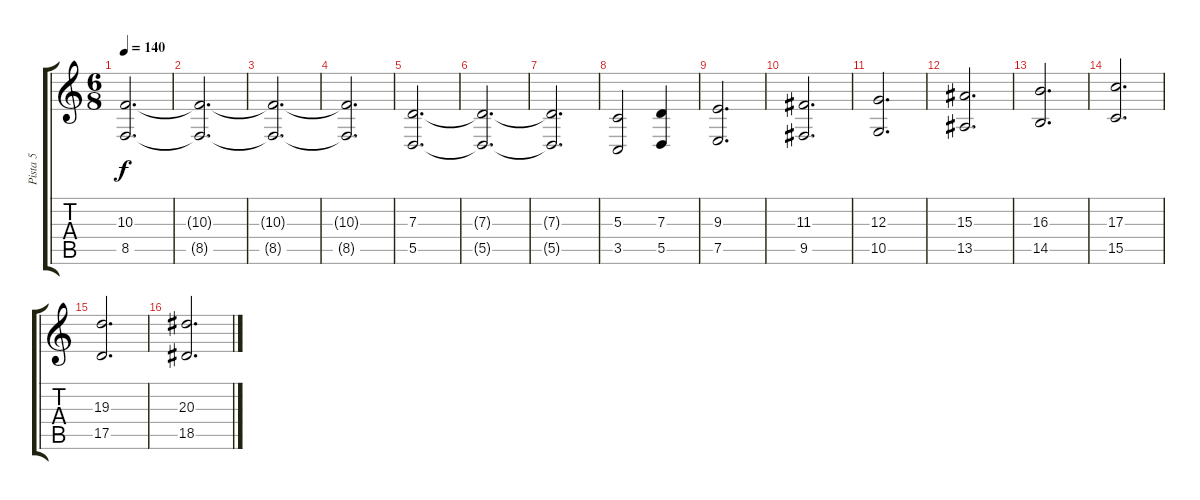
\track ("Pista 5" "Pista 5") {instrument choiraahs}
\staff {score tabs}
\tuning (E4 B3 G3 D3 A2 E2) {hide}
\ts (6 8)
\tempo 140
\clef g2
\ks c
(10.3 8.5).2{d dy f} |
(10.3{t} 8.5{t}).2{d} |
(10.3{t} 8.5{t}).2{d} |
(10.3{t} 8.5{t}).2{d} |
(7.3 5.5).2{d} |
(7.3{t} 5.5{t}).2{d} |
(7.3{t} 5.5{t}).2{d} |
(5.3 3.5).2 (7.3 5.5).4 |
(9.3 7.5).2{d} |
(11.3 9.5).2{d} |
(12.3 10.5).2{d} |
(15.3 13.5).2{d} |
(16.3 14.5).2{d} |
(17.3 15.5).2{d} |
(19.3 17.5).2{d} |
(20.3 18.5).2{d}
